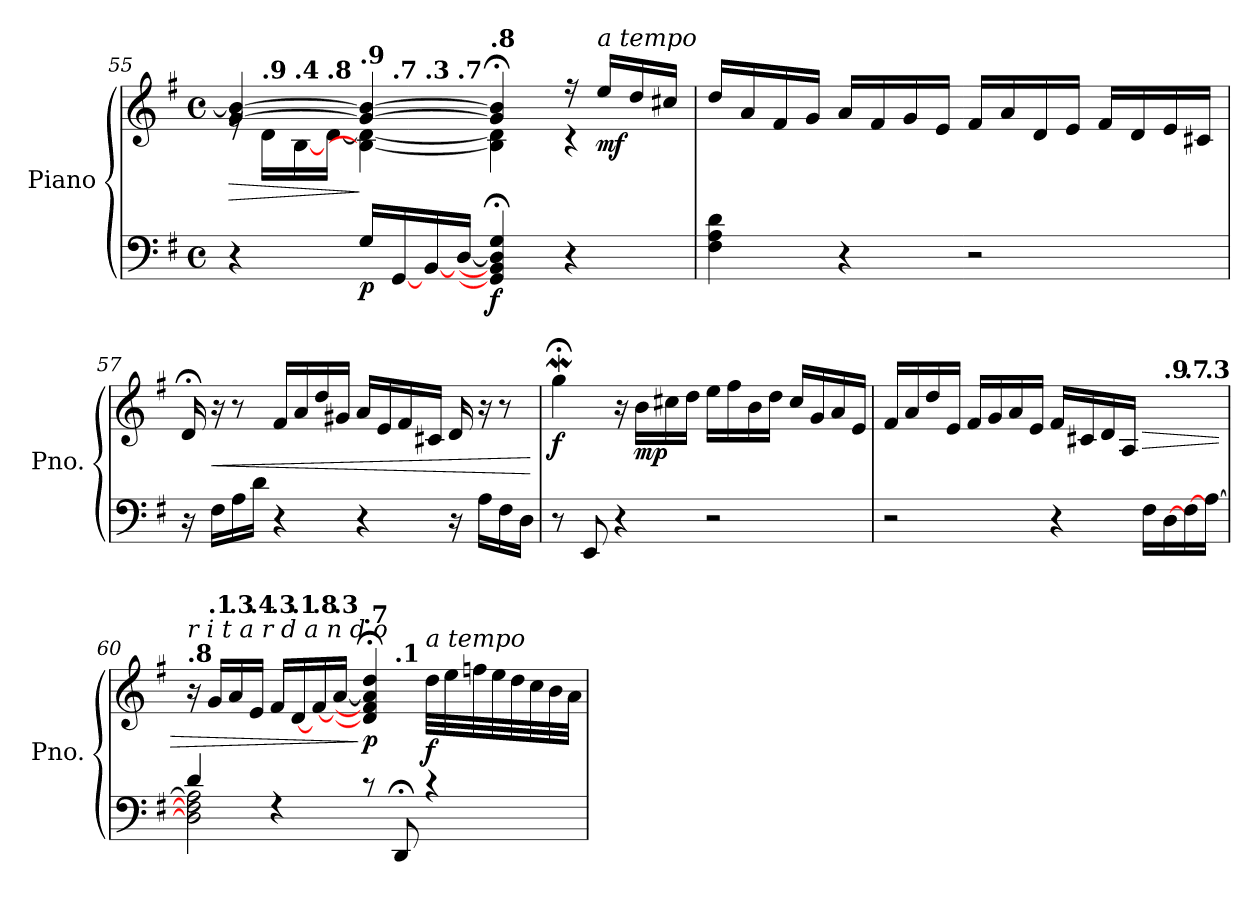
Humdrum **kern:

**kern	**kern	**dynam
*part1	*part1	*part1
*staff2	*staff1	*staff1/2
*I"Piano	*	*
*I'Pno.	*	*
!!LO:PB:g=z
*clefF4	*clefG2	*
*k[f#]	*k[f#]	*
*M4/4	*M4/4	*
*met(c)	*met(c)	*
*MM68	*MM68	*
=55	=55	=55
!	!LO:TX:a:i:t=r i t a r d a n d o	!
!	!	!LO:HP:b
*	*^	*
*	*	*^	*
*	*	*	*^	*
*	*	*	*	*^	*
4r	[4g/ 4b/_	16rg	4ryy	4.ryy	4..ryy	>
*	*MM67	*	*	*	*	*
!	!	!LO:TX:a:B:t=.9	!	!	!	!
.	.	16d<\LL	.	.	.	.
*	*MM67	*	*	*	*	*
!	!	!LO:TX:a:B:t=.4	!	!	!	!
.	.	[16B<\	.	.	.	.
*	*MM66	*	*	*	*	*
!	!	!LO:TX:a:B:t=.8	!	!	!	!
.	.	[16d\JJ	.	.	.	.
*	*MM65	*	*	*	*	*
!	!LO:TX:a:B:t=.9	!	!	!	!	!
!	!	!	!	!	!	!LO:DY:n=1:b=2
16G/LL	4g/_ 4b/_	4B\_ 4d\_	16ryy	.	.	] p
*	*MM64	*	*	*	*	*
!	!	!	!LO:TX:a:B:t=.7	!	!	!
[16GG</	.	.	2ryy	.	.	.
*	*MM63	*	*	*	*	*
!	!	!	!	!LO:TX:a:B:t=.3	!	!
[16BB</	.	.	.	2ryy	.	.
*	*MM61	*	*	*	*	*
!	!	!	!	!	!LO:TX:a:B:t=.7	!
[16D</JJ	.	.	.	.	2ryy	.
*	*MM59	*	*	*	*	*
!	!LO:TX:a:B:t=.8	!	!	!	!	!
!	!	!	!	!	!	!LO:DY:n=2:b=2
4GG/];< 4BB/];< 4D/];< 4G/;<	4g/];< 4b/];<	4B\] 4d\]	.	.	.	f
4r	16r	4r	.	.	.	.
*	*MM68	*	*	*	*	*
!	!LO:TX:a:i:t=a tempo	!	!	!	!	!
!	!	!	!	!	!	!LO:DY:n=3:b
.	16ee/LL	.	8.ryy	.	.	mf
.	16dd/	.	.	8ryy	.	.
.	16cc#X/JJ	.	.	.	16ryy	.
*	*v	*v	*v	*v	*v	*
=56	=56	=56
4F#\ 4A\ 4d\	16dd/LL	.
.	16a/	.
.	16f#/	.
.	16g/JJ	.
4r	16a/LL	.
.	16f#/	.
.	16g/	.
.	16e/JJ	.
2r	16f#/LL	.
.	16a/	.
.	16d/	.
.	16e/JJ	.
.	16f#/LL	.
.	16d/	.
.	16e/	.
.	16c#X/JJ	.
=57	=57	=57
16r	16d;</	.
!	!	!LO:HP:b
16F#<\LL	16r	<
16A<\	8r	.
16d<\JJ	.	.
4r	16f#/LL	.
.	16a/	.
.	16dd/	.
.	16g#X/JJ	.
4r	16a/LL	.
.	16e/	.
.	16f#/	.
.	16c#X/JJ	.
16r	16d/	.
16A<\LL	16r	.
16F#<\	8r	.
16D<\JJ	.	.
.	.	[
!!LO:LB:g=z
=58	=58	=58
!	!	!LO:DY:b
8r	4gg;<w\	f
8EE</	.	.
4r	16r	.
!	!	!LO:DY:b
.	16b\LL	mp
.	16cc#X\	.
.	16dd\JJ	.
2r	16ee\LL	.
.	16ff#\	.
.	16b\	.
.	16dd\JJ	.
.	16cc#/LL	.
.	16g/	.
.	16a/	.
.	16e/JJ	.
=59	=59	=59
*	*^	*
*	*	*^	*
*	*	*	*^	*
2r	16f#/LL	2ryy	2..ryy	2...ryy	.
.	16a/	.	.	.	.
.	16dd/	.	.	.	.
.	16e/JJ	.	.	.	.
.	16f#/LL	.	.	.	.
.	16g/	.	.	.	.
.	16a/	.	.	.	.
.	16e/JJ	.	.	.	.
4r	16f#/LL	4ryy	.	.	.
.	16c#X/	.	.	.	.
.	16d/	.	.	.	.
.	16A/JJ	.	.	.	.
*	*MM68	*	*	*	*
!	!	!	!	!	!LO:HP:b
16F#<\LL	4ryy	16ryy	.	.	>
*	*MM67	*	*	*	*
!	!	!LO:TX:a:B:t=.9	!	!	!
[16D<\	.	8.ryy	.	.	.
*	*MM67	*	*	*	*
!	!	!	!LO:TX:a:B:t=.7	!	!
[16F#\	.	.	8ryy	.	.
*	*MM67	*	*	*	*
!	!	!	!	!LO:TX:a:B:t=.3	!
[16A<\JJ	.	.	.	16ryy	.
*	*v	*v	*v	*v	*
=60	=60	=60
*	*MM66	*
*^	*^	*
*	*	*	*^	*
*	*	*	*	*^	*
!	!	!LO:TX:a:B:t=.8	!	!	!	!
!	!	!LO:TX:a:i:t=r i t a r d a n d o	!	!	!	!
*	*	*	*v	*v	*v	*
4d/	2D\] 2F#\] 2A\]	16r	2ryy	.
*	*	*MM66	*	*
!	!	!LO:TX:a:B:t=.1	!	!
.	.	16g/LL	.	.
*	*	*MM65	*	*
!	!	!LO:TX:a:B:t=.3	!	!
.	.	16a/	.	.
*	*	*MM64	*	*
!	!	!LO:TX:a:B:t=.4	!	!
.	.	16e/JJ	.	.
*	*	*MM63	*	*
!	!	!LO:TX:a:B:t=.3	!	!
4rF	.	16f#/LL	.	.
*	*	*MM62	*	*
!	!	!LO:TX:a:B:t=.1	!	!
.	.	[16d/	.	.
*	*	*MM60	*	*
!	!	!LO:TX:a:B:t=.8	!	!
.	.	[16f#/	.	.
*	*	*MM59	*	*
!	!	!LO:TX:a:B:t=.3	!	!
.	.	[16a/JJ	.	.
*	*	*MM57	*	*
!	!	!LO:TX:a:B:t=.7	!	!
!	!	!	!	!LO:DY:n=1:b
8rc	2ryy	4d/];< 4f#/];< 4a/];< 4dd/;<	8ryy	] p
*	*	*MM54	*	*
!	!	!	!LO:TX:a:B:t=.1	!
8DD;</	.	.	4.ryy	.
*	*	*MM68	*	*
!	!	!LO:TX:a:i:t=a tempo	!	!
!	!	!	!	!LO:DY:n=2:b
4rc	.	32dd\LLL	.	f
.	.	32ee\	.	.
.	.	32ffn\	.	.
.	.	32ee\	.	.
.	.	32dd\	.	.
.	.	32cc\	.	.
.	.	32b\	.	.
.	.	32a\JJJ	.	.
*v	*v	*	*	*
*	*v	*v	*
=	=	=
*-	*-	*-
